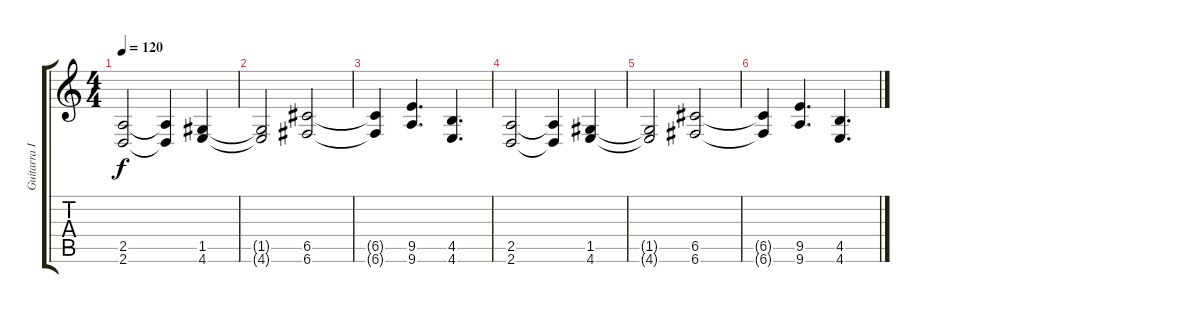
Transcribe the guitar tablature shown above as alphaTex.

\track ("Guitarra I" "Guitarra I") {instrument distortionguitar}
\staff {score tabs}
\tuning (D4 A3 F3 C3 G2 C2) {hide}
\ts (4 4)
\tempo 120
\clef g2
\ks c
(2.5 2.6).2{dy f} (2.5{t} 2.6{t}).4 (1.5 4.6).4 |
(1.5{t} 4.6{t}).2 (6.5 6.6).2 |
(6.5{t} 6.6{t}).4 (9.5 9.6).4{d} (4.5 4.6).4{d} |
(2.5 2.6).2 (2.5{t} 2.6{t}).4 (1.5 4.6).4 |
(1.5{t} 4.6{t}).2 (6.5 6.6).2 |
(6.5{t} 6.6{t}).4 (9.5 9.6).4{d} (4.5 4.6).4{d}
